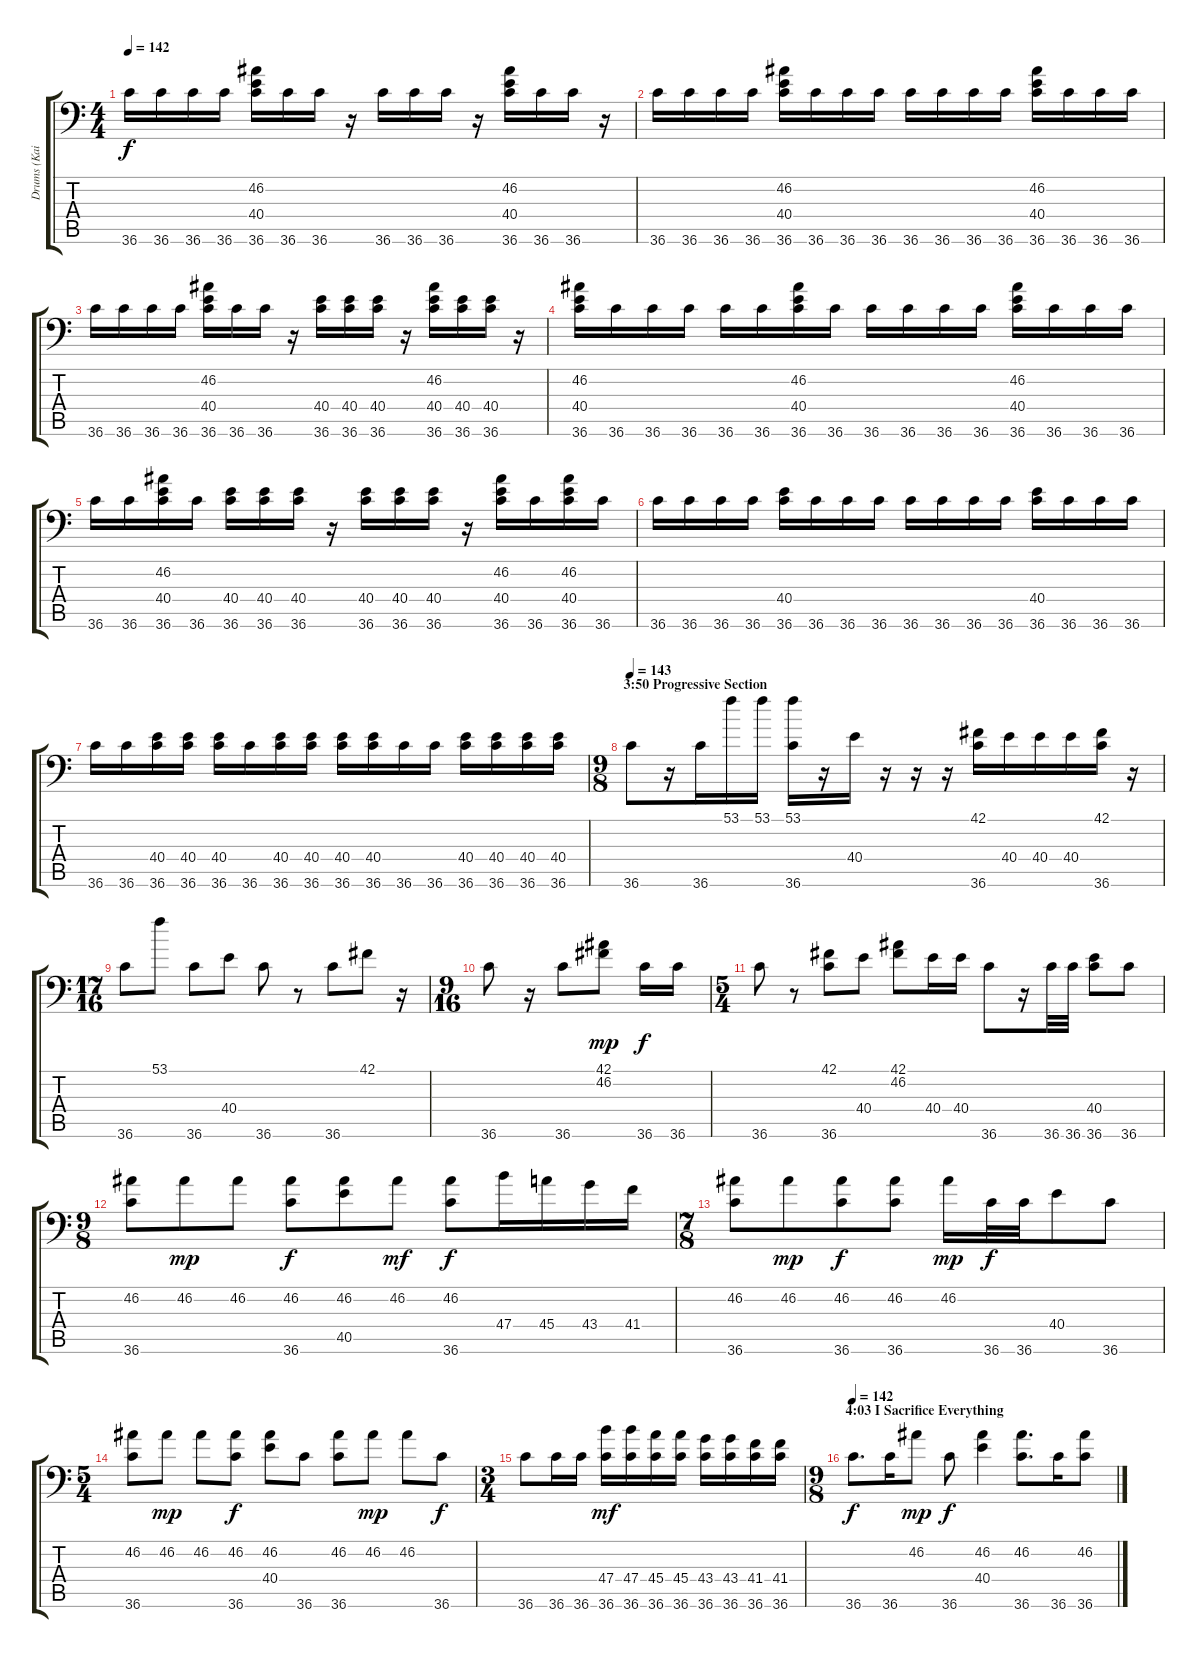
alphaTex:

\track ("Drums (Kai)" "Drums (Kai") {instrument acousticgrandpiano}
\staff {score tabs}
\tuning (C-1 C-1 C-1 C-1 C-1 C-1) {hide}
\ts (4 4)
\tempo 142
\clef f4
\ks c
36.6.16{dy f} 36.6.16 36.6.16 36.6.16 (46.2 40.4 36.6).16 36.6.16 36.6.16 r.16 36.6.16 36.6.16 36.6.16 r.16 (46.2 40.4 36.6).16 36.6.16 36.6.16 r.16 |
36.6.16 36.6.16 36.6.16 36.6.16 (46.2 40.4 36.6).16 36.6.16 36.6.16 36.6.16 36.6.16 36.6.16 36.6.16 36.6.16 (46.2 40.4 36.6).16 36.6.16 36.6.16 36.6.16 |
36.6.16 36.6.16 36.6.16 36.6.16 (46.2 40.4 36.6).16 36.6.16 36.6.16 r.16 (40.4 36.6).16 (40.4 36.6).16 (40.4 36.6).16 r.16 (46.2 40.4 36.6).16 (40.4 36.6).16 (40.4 36.6).16 r.16 |
(46.2 40.4 36.6).16 36.6.16 36.6.16 36.6.16 36.6.16 36.6.16 (46.2 40.4 36.6).16 36.6.16 36.6.16 36.6.16 36.6.16 36.6.16 (46.2 40.4 36.6).16 36.6.16 36.6.16 36.6.16 |
36.6.16 36.6.16 (46.2 40.4 36.6).16 36.6.16 (40.4 36.6).16 (40.4 36.6).16 (40.4 36.6).16 r.16 (40.4 36.6).16 (40.4 36.6).16 (40.4 36.6).16 r.16 (46.2 40.4 36.6).16 36.6.16 (46.2 40.4 36.6).16 36.6.16 |
36.6.16 36.6.16 36.6.16 36.6.16 (40.4 36.6).16 36.6.16 36.6.16 36.6.16 36.6.16 36.6.16 36.6.16 36.6.16 (40.4 36.6).16 36.6.16 36.6.16 36.6.16 |
36.6.16 36.6.16 (40.4 36.6).16 (40.4 36.6).16 (40.4 36.6).16 36.6.16 (40.4 36.6).16 (40.4 36.6).16 (40.4 36.6).16 (40.4 36.6).16 36.6.16 36.6.16 (40.4 36.6).16 (40.4 36.6).16 (40.4 36.6).16 (40.4 36.6).16 |
\ts (9 8)
\section ("" "3:50 Progressive Section")
\tempo 143
36.6.8 r.16 36.6.16 53.1.16 53.1.16 (53.1 36.6).16 r.16 40.4.16 r.16 r.16 r.16 (42.1 36.6).16 40.4.16 40.4.16 40.4.16 (42.1 36.6).16 r.16 |
\ts (17 16)
36.6.8 53.1.8 36.6.8 40.4.8 36.6.8 r.8 36.6.8 42.1.8 r.16 |
\ts (9 16)
36.6.8 r.16 36.6.8 (42.1 46.2).8{dy mp} 36.6.16{dy f} 36.6.16 |
\ts (5 4)
36.6.8 r.8 (42.1 36.6).8 40.4.8 (42.1 46.2).8 40.4.16 40.4.16 36.6.8 r.16 36.6.32 36.6.32 (40.4 36.6).8 36.6.8 |
\ts (9 8)
(46.2 36.6).8 46.2.8{dy mp} 46.2.8 (46.2 36.6).8{dy f} (46.2 40.5).8 46.2.8{dy mf} (46.2 36.6).8{dy f} 47.4.16 45.4.16 43.4.16 41.4.16 |
\ts (7 8)
(46.2 36.6).8 46.2.8{dy mp} (46.2 36.6).8{dy f} (46.2 36.6).8 46.2.16{dy mp} 36.6.32{dy f} 36.6.32 40.4.8 36.6.8 |
\ts (5 4)
(46.2 36.6).8 46.2.8{dy mp} 46.2.8 (46.2 36.6).8{dy f} (46.2 40.4).8 36.6.8 (46.2 36.6).8 46.2.8{dy mp} 46.2.8 36.6.8{dy f} |
\ts (3 4)
36.6.8 36.6.16 36.6.16 (47.4 36.6).16{dy mf} (47.4 36.6).16 (45.4 36.6).16 (45.4 36.6).16 (43.4 36.6).16 (43.4 36.6).16 (41.4 36.6).16 (41.4 36.6).16 |
\ts (9 8)
\section ("" "4:03 I Sacrifice Everything")
\tempo 142
36.6.8{d dy f} 36.6.16 46.2.8{dy mp} 36.6.8{dy f} (46.2 40.4).4 (46.2 36.6).8{d} 36.6.16 (46.2 36.6).8
